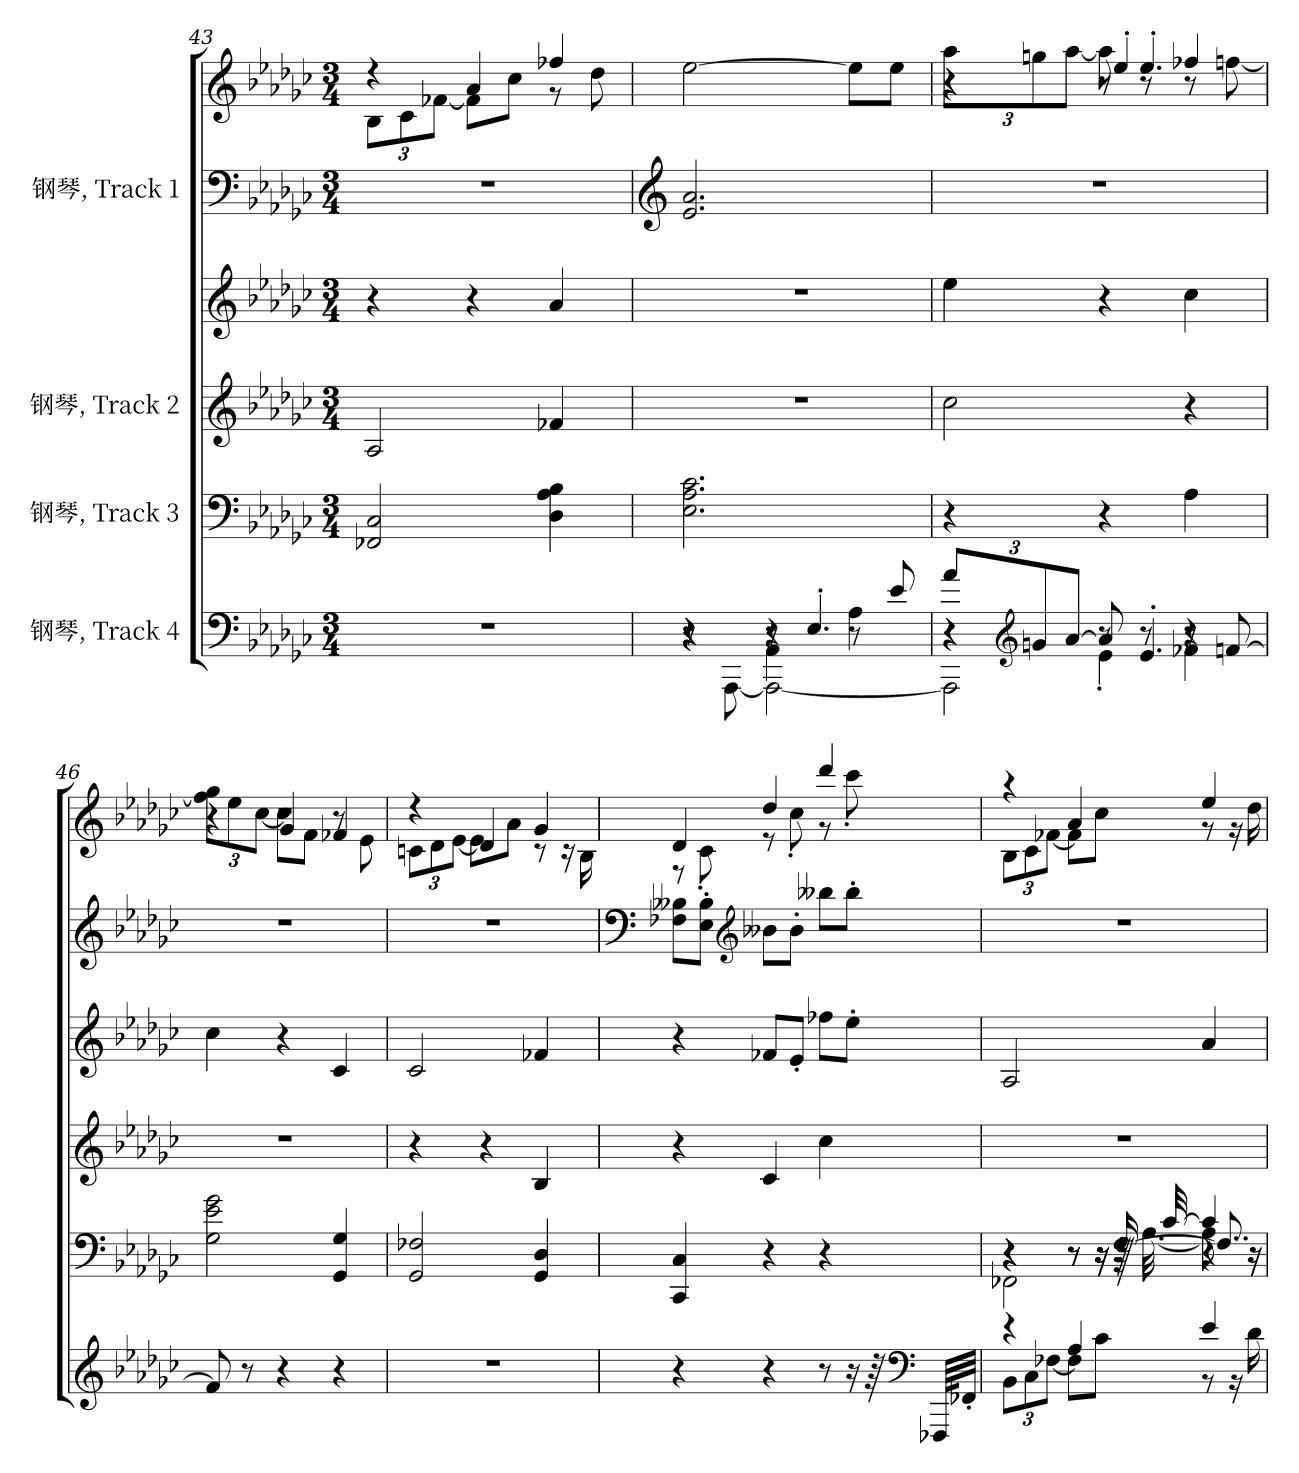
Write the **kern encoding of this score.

**kern	**kern	**kern	**kern	**kern	**kern
*part4	*part3	*part2	*part2	*part1	*part1
*staff6	*staff5	*staff4	*staff3	*staff2	*staff1
*I"钢琴, Track 4	*I"钢琴, Track 3	*I"钢琴, Track 2	*	*I"钢琴, Track 1	*
*clefF4	*clefF4	*clefG2	*clefG2	*clefF4	*clefG2
*k[b-e-a-d-g-c-]	*k[b-e-a-d-g-c-]	*k[b-e-a-d-g-c-]	*k[b-e-a-d-g-c-]	*k[b-e-a-d-g-c-]	*k[b-e-a-d-g-c-]
*M3/4	*M3/4	*M3/4	*M3/4	*M3/4	*M3/4
=43	=43	=43	=43	=43	=43
*	*	*	*	*	*^
*	*	*	*	*	*	*Xbrackettup
2.r	2FF-X/ 2C-/	2A-/	4r	2.r	4r	12B-\L
.	.	.	.	.	.	12c-\
.	.	.	.	.	.	[12f-X\J
.	.	.	4r	.	4a-/	8f-\L]
.	.	.	.	.	.	8cc-\J
.	4D-\ 4A-\ 4B-\	4f-X/	4a-/	.	4ff-X/	8r
.	.	.	.	.	.	8dd-\
*	*	*	*	*	*v	*v
=44	=44	=44	=44	=44	=44
*	*	*	*	*clefG2	*
*^	*	*	*	*	*
*	*^	*	*	*	*	*
*	*	*^	*	*	*	*	*
4r	4r	4r	8r	2.E-\ 2.A-\ 2.c-\	2.r	2.r	2.e-/ 2.a-/	[2ee-\
.	.	.	[8AAA-\	.	.	.	.	.
4r	4AA-\	8r	2AAA-\_	.	.	.	.	.
.	.	4.E-'/	.	.	.	.	.	.
8r	4A-\	.	.	.	.	.	.	8ee-\L]
8e-/	.	.	.	.	.	.	.	8ee-\J
!!LO:PB:g=z
=45	=45	=45	=45	=45	=45	=45	=45	=45
*Xbrackettup	*	*	*	*	*	*	*	*
*	*	*	*	*	*	*	*	*^
*	*	*	*	*	*	*	*	*	*^
12a-/L	4r	4r	2AAA-\]	4r	2cc-\	4ee-\	2.r	4r	12aa-\L	4r
*clefG2	*	*	*	*	*	*	*	*	*	*
12gn/	.	.	.	.	.	.	.	.	12ggn\	.
[12a-/J	.	.	.	.	.	.	.	.	[12aa-\J	.
8a-/]	4e-'\	8r	.	4r	.	4r	.	8r	8aa-\]	4ee-'/
8r	.	4.e-'/	.	.	.	.	.	4.ee-'/	8r	.
8r	4f-X\	.	4r	4A-\	4r	4cc-\	.	.	8r	4ff-X/
[8fn/	.	.	.	.	.	.	.	.	[8ffn\	.
*v	*v	*v	*v	*	*	*	*	*	*	*
=46	=46	=46	=46	=46	=46	=46	=46
8f/]	2G-\ 2e-\ 2g-\	2.r	4cc-\	2.r	2.r	12ff\] 12gg-\L	4r
.	.	.	.	.	.	12ee-\	.
8r	.	.	.	.	.	.	.
.	.	.	.	.	.	[12cc-\J	.
4r	.	.	4r	.	.	8cc-\L]	4g-/
.	.	.	.	.	.	8f\J	.
4r	4GG-/ 4G-/	.	4c-/	.	.	8r	4f-X/
.	.	.	.	.	.	8e-\	.
*	*	*	*	*	*	*v	*v
=47	=47	=47	=47	=47	=47	=47
2.r	2GG-/ 2F-X/	4r	2c-/	2.r	4r	12cn\L
.	.	.	.	.	.	12d-\
.	.	.	.	.	.	[12e-\J
.	.	4r	.	.	4d-/	8e-\L]
.	.	.	.	.	.	8a-\J
.	4GG-/ 4D-/	4B-/	4f-X/	.	4g-/	8r
.	.	.	.	.	.	16r
.	.	.	.	.	.	16B-\
!!LO:LB:g=z	!!
=48	=48	=48	=48	=48	=48	=48
*	*	*	*	*clefF4	*	*
4r	4CC-/ 4C-/	4r	4r	8F-X\ 8B--X\L	4d-/	8r
.	.	.	.	8E-\' 8B--\'J	.	8c-'\
*	*	*	*	*clefG2	*	*
4r	4r	4c-/	8f-X/L	8b--X\L	4dd-/	8r
.	.	.	8e-'/J	8b--'\J	.	8cc-'\
8r	4r	4cc-\	8ff-X\L	8bb--X\L	4ddd-/	8r
16r	.	.	8ee-'\J	8bb--'\J	.	8ccc-'\
64r	.	.	.	.	.	.
*clefF4	*	*	*	*	*	*
64FFF-X/KLLL	.	.	.	.	.	.
32FF-X'/JJJ	.	.	.	.	.	.
=49	=49	=49	=49	=49	=49	=49
*^	*^	*	*	*	*	*
*	*	*	*^	*	*	*	*	*
*	*	*	*	*^	*	*	*	*	*
4r	12BB-\L	4r	4r	4r	2FF-X\	2.r	2A-/	2.r	4r	12B-\L
.	12C-\	.	.	.	.	.	.	.	.	12c-\
.	[12F-X\J	.	.	.	.	.	.	.	.	[12f-X\J
4A-/	8F-\L]	8r	8r	8r	.	.	.	.	4a-/	8f-\L]
.	8c-\J	16r	16r	16r	.	.	.	.	.	8cc-\J
.	.	32r	64r	[16F/	.	.	.	.	.	.
.	.	.	[32.A-\	.	.	.	.	.	.	.
.	.	[32c-/	.	.	.	.	.	.	.	.
4e-/	8r	4c-/]	8.A-\]	8.F/]	4r	.	4a-/	.	4ee-/	8r
.	16r	.	.	.	.	.	.	.	.	16r
.	16d-\	.	16r	16r	.	.	.	.	.	16dd-\
*v	*v	*	*	*	*	*	*	*	*v	*v
*	*v	*v	*v	*v	*	*	*	*
=	=	=	=	=	=
*-	*-	*-	*-	*-	*-
